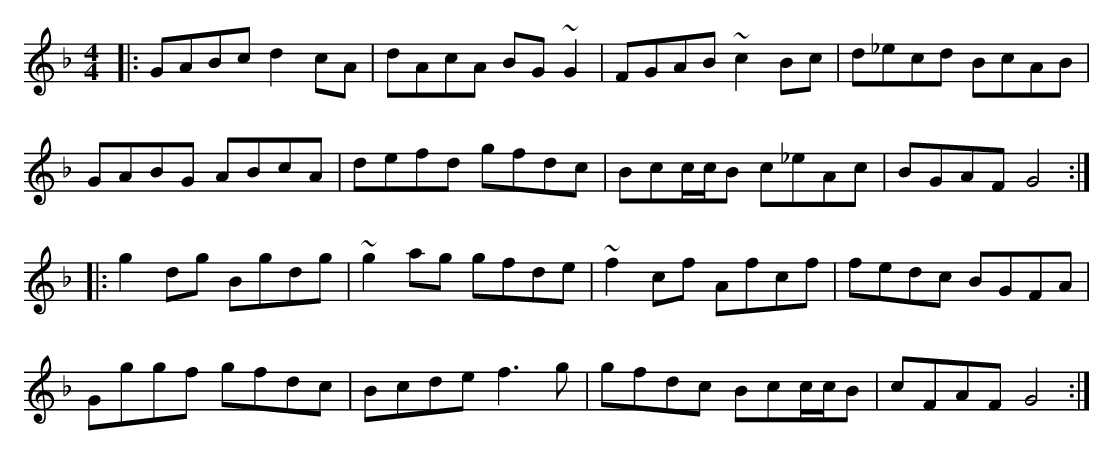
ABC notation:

X:1
M:4/4
K:Gdor
|:GABc d2cA|dAcA BG~G2|FGAB ~c2Bc|d_ecd BcAB|
GABG ABcA|defd gfdc|Bcc/c/B c_eAc|BGAF G4:|
|:g2dg Bgdg|~g2ag gfde|~f2cf Afcf|fedc BGFA|
Gggf gfdc|Bcde f3g|gfdc Bcc/c/B|cFAF G4:|
